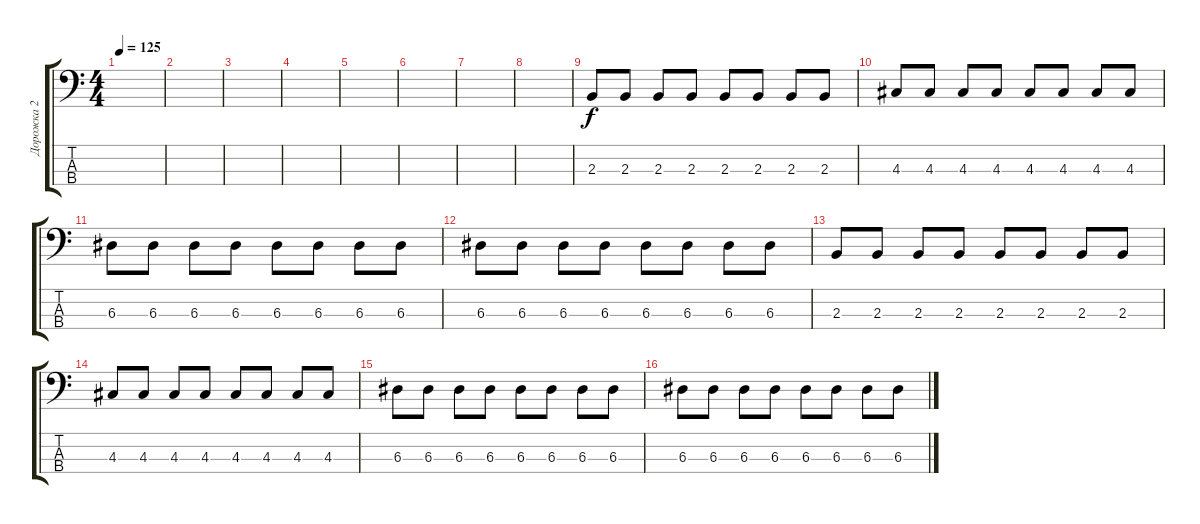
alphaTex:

\track ("Дорожка 2" "Дорожка 2") {instrument slapbass1}
\staff {score tabs}
\tuning (G2 D2 A1 E1) {hide}
\ts (4 4)
\tempo 125
\clef f4
\ks c
|
|
|
|
|
|
|
|
2.3.8 2.3.8 2.3.8 2.3.8 2.3.8 2.3.8 2.3.8 2.3.8 |
4.3.8 4.3.8 4.3.8 4.3.8 4.3.8 4.3.8 4.3.8 4.3.8 |
6.3.8 6.3.8 6.3.8 6.3.8 6.3.8 6.3.8 6.3.8 6.3.8 |
6.3.8 6.3.8 6.3.8 6.3.8 6.3.8 6.3.8 6.3.8 6.3.8 |
2.3.8 2.3.8 2.3.8 2.3.8 2.3.8 2.3.8 2.3.8 2.3.8 |
4.3.8 4.3.8 4.3.8 4.3.8 4.3.8 4.3.8 4.3.8 4.3.8 |
6.3.8 6.3.8 6.3.8 6.3.8 6.3.8 6.3.8 6.3.8 6.3.8 |
6.3.8 6.3.8 6.3.8 6.3.8 6.3.8 6.3.8 6.3.8 6.3.8
